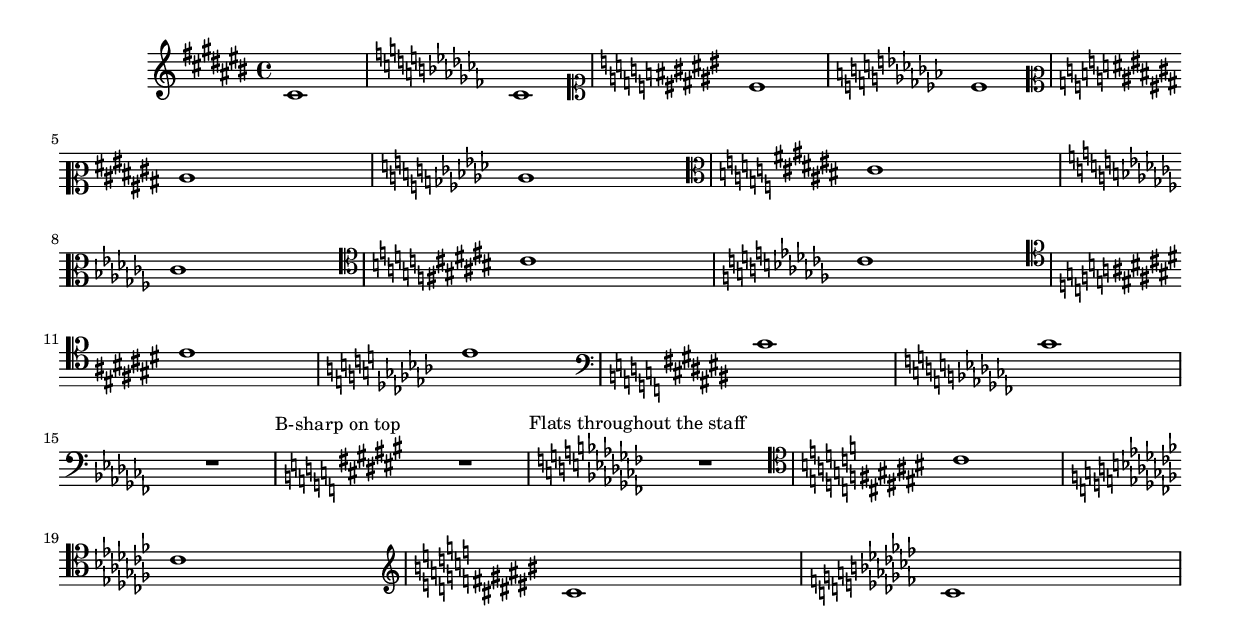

\version "2.17.6"
\header { texidoc = "Each clef has its own accidental placing
rules, which can be adjusted using @code{sharp-positions}
and @code{flat-positions}." }

#(set-global-staff-size 16)


\relative cis' {

				% \clef french % same as octaviated bass
  \clef violin
  \key cis \major cis1  \key ces \major ces
  \clef soprano
  \key cis \major cis \key ces \major ces \break
  \clef mezzosoprano
  \key cis \major cis \key ces \major ces
  \clef alto
  \key cis \major cis \break \key ces \major ces 
  \clef tenor
  \key cis \major cis \key ces \major ces \break
  \clef baritone
  \key cis \major cis \key ces \major ces
  \clef bass
  \key cis \major cis \key ces \major  ces
  \break R1
  \override Score.RehearsalMark.self-alignment-X = #LEFT
  \override Score.RehearsalMark.font-size = #0
  \mark "B-sharp on top"
  \override Staff.KeySignature.sharp-positions = #'(6 0 1 2 3 4 5)
  \override Staff.KeyCancellation.sharp-positions = #'(6 0 1 2 3 4 5)
  \key cis \major R
  \mark "Flats throughout the staff"
  \override Staff.KeySignature.flat-positions = #'((-5 . 5))
  \override Staff.KeyCancellation.flat-positions = #'((-5 . 5))
  \key ces \major R
  \clef tenor
  \key cis \major cis \break \key ces \major ces
  \clef treble
  \key cis \major cis \key ces \major ces
}

